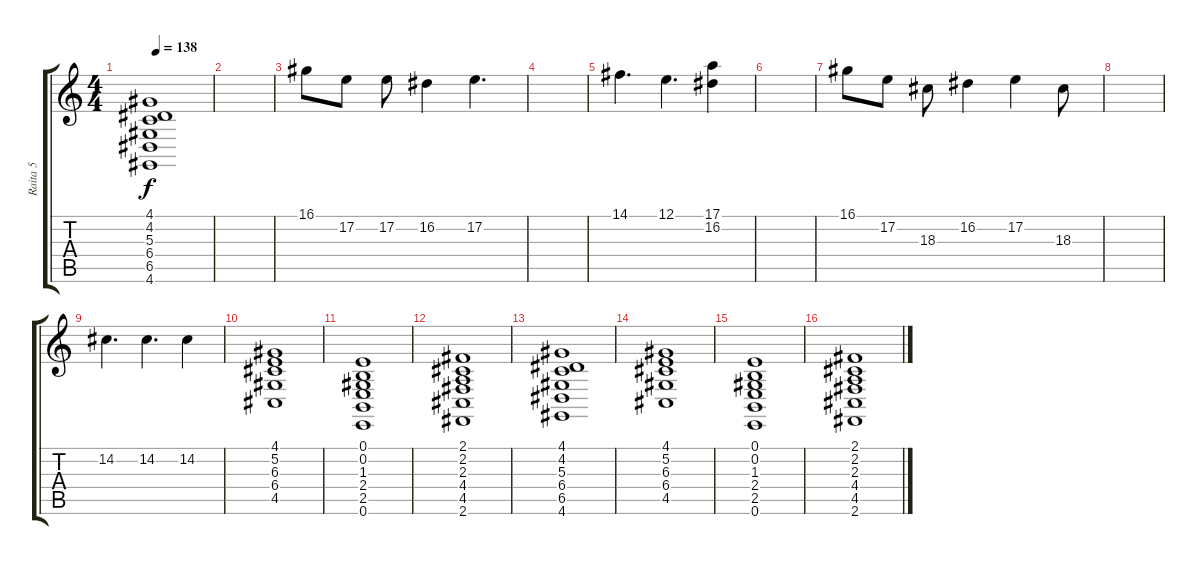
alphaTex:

\track ("Raita 5" "Raita 5") {instrument fx5brightness}
\staff {score tabs}
\tuning (E4 B3 G3 D3 A2 E2) {hide}
\ts (4 4)
\tempo 138
\clef g2
\ks c
(4.1{t} 4.2{t} 5.3{t} 6.4{t} 6.5{t} 4.6{t}).1{dy f} |
|
16.1.8 17.2.8 17.2.8 16.2.4 17.2.4{d} |
|
14.1.4{d} 12.1.4{d} (17.1 16.2).4 |
|
16.1.8 17.2.8 18.3.8 16.2.4 17.2.4 18.3.8 |
|
14.2.4{d} 14.2.4{d} 14.2.4 |
(4.1 5.2 6.3 6.4 4.5).1{instrument synthstrings1} |
(0.1 0.2 1.3 2.4 2.5 0.6).1 |
(2.1 2.2 2.3 4.4 4.5 2.6).1 |
(4.1 4.2 5.3 6.4 6.5 4.6).1 |
(4.1 5.2 6.3 6.4 4.5).1 |
(0.1 0.2 1.3 2.4 2.5 0.6).1 |
(2.1 2.2 2.3 4.4 4.5 2.6).1
